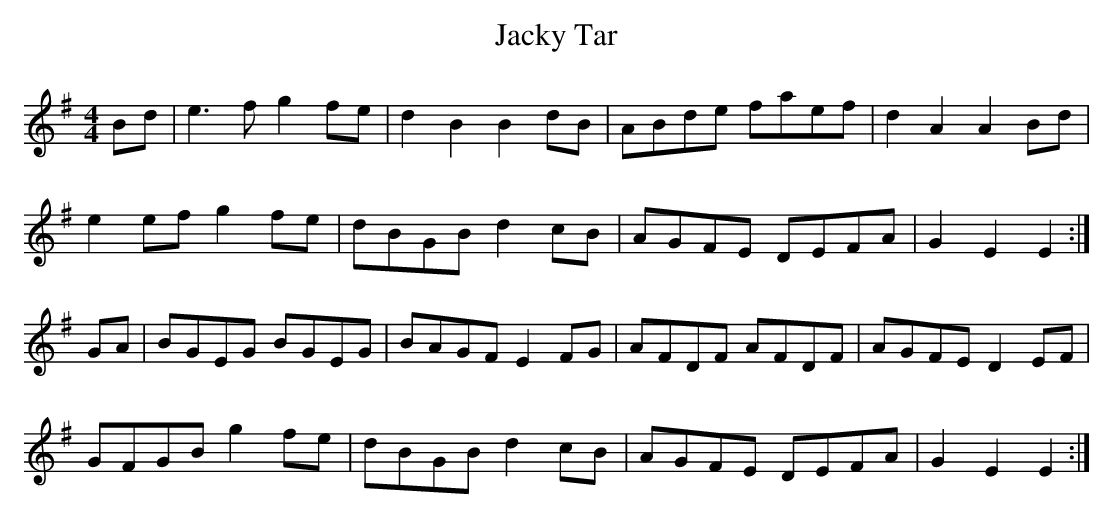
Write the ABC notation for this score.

X:1
T:Jacky Tar
M:4/4
L:1/8
K:G
Bd|e3f g2fe|d2B2B2dB|ABde faef|d2A2A2Bd|
e2ef g2fe|dBGB d2cB|AGFE DEFA|G2E2E2:|
GA|BGEG BGEG|BAGF E2FG|AFDF AFDF|AGFE D2EF|
GFGB g2fe|dBGB d2cB|AGFE DEFA|G2E2E2:|
